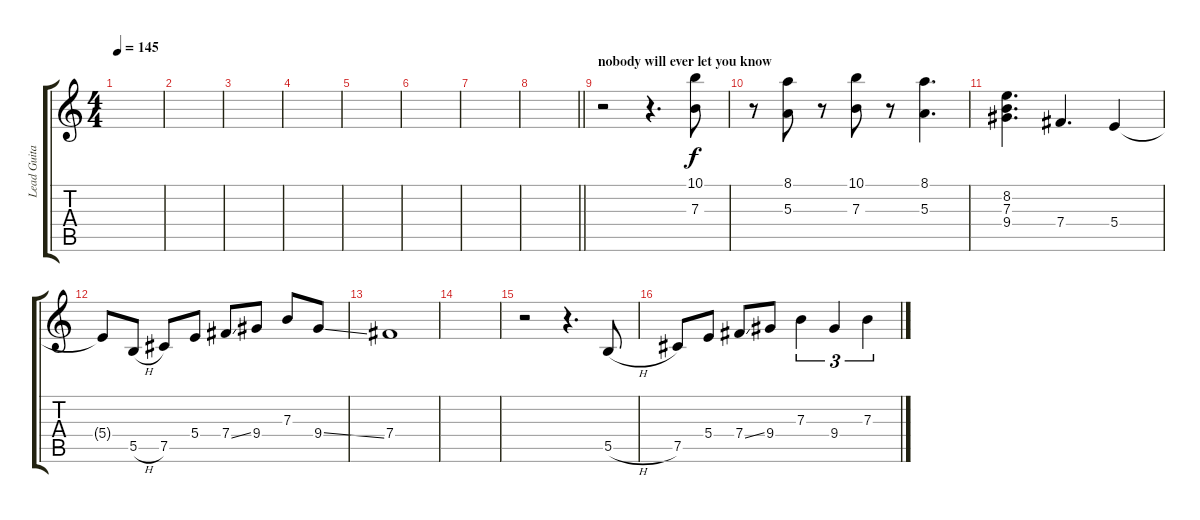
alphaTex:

\track ("Lead Guitar" "Lead Guita") {instrument distortionguitar}
\staff {score tabs}
\tuning (Db4 Ab3 E3 B2 Gb2 Db2) {hide}
\ts (4 4)
\tempo 145
\clef g2
\ks c
|
|
|
|
|
|
|
\barLineRight lightlight
|
\section ("" "nobody will ever let you know")
r.2{instrument electricguitarjazz} r.4{d} (10.1 7.3).8 |
r.8 (8.1 5.3).8 r.8 (10.1 7.3).8 r.8 (8.1 5.3).4{d} |
(8.2 7.3 9.4).4{d} 7.4.4{d} 5.4.4 |
5.4{t}.8 5.5{h}.8 7.5.8 5.4.8 7.4{ss}.8 9.4.8 7.3.8 9.4{ss}.8 |
7.4.1 |
|
r.2 r.4{d} 5.5{h}.8 |
7.5.8 5.4.8 7.4{ss}.8 9.4.8 7.3.4{tu (3 2)} 9.4.4{tu (3 2)} 7.3.4{tu (3 2)}
